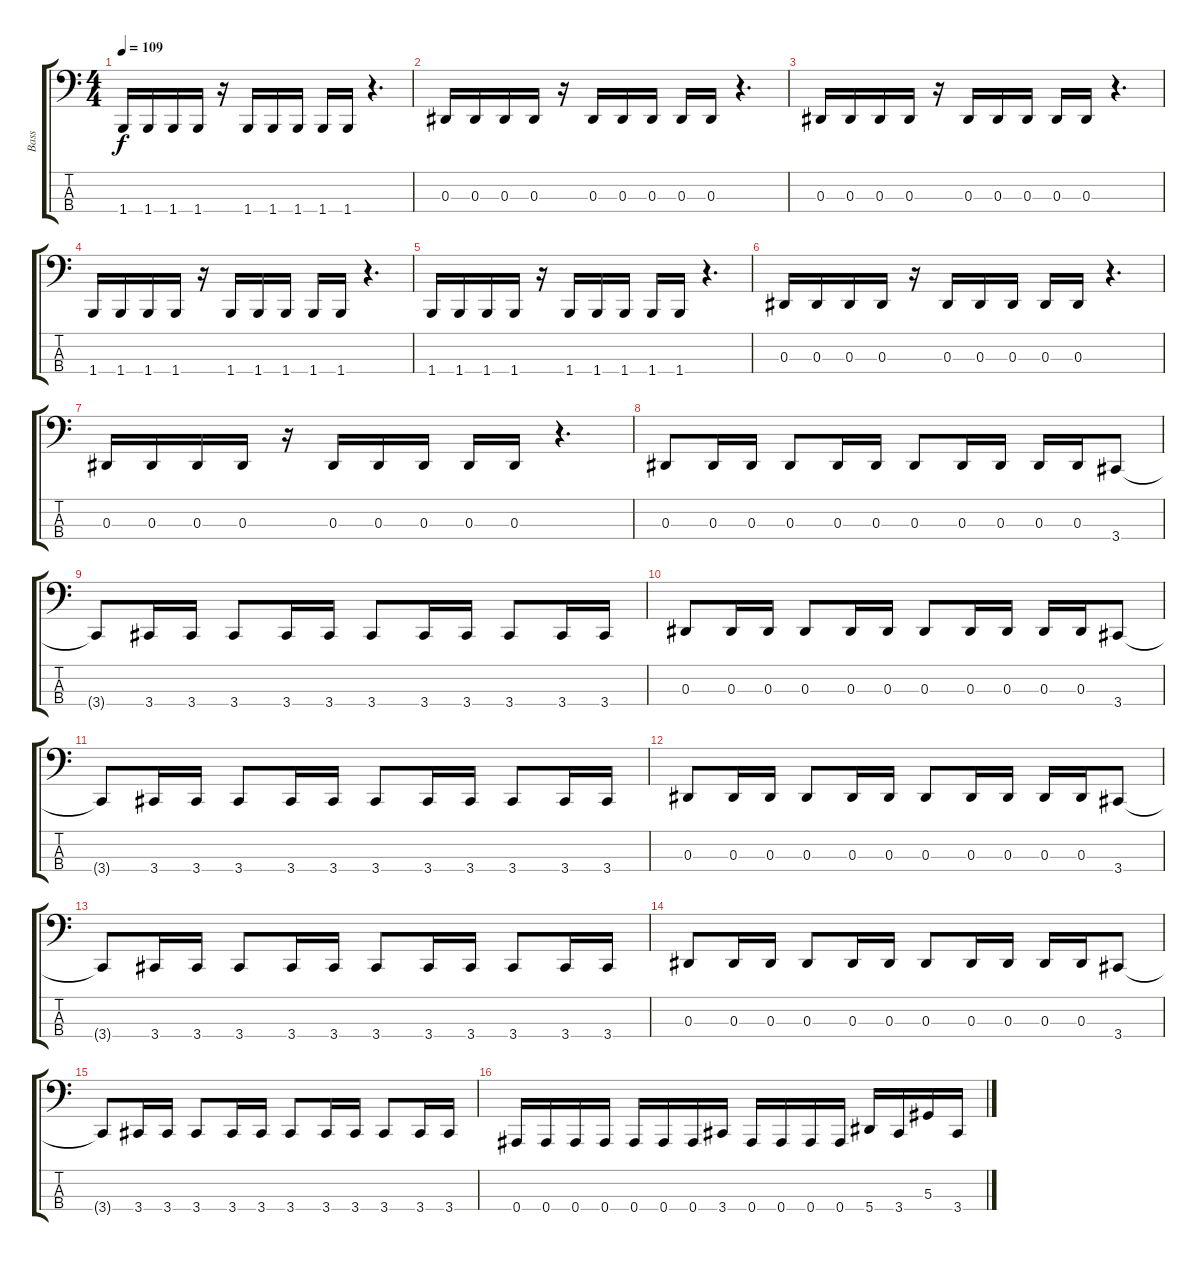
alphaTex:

\track ("Bass" "Bass") {instrument electricbassfinger}
\staff {score tabs}
\tuning (Db2 Ab1 Eb1 Bb0) {hide}
\ts (4 4)
\tempo 109
\clef f4
\ks c
1.4.16{dy f} 1.4.16 1.4.16 1.4.16 r.16 1.4.16 1.4.16 1.4.16 1.4.16 1.4.16 r.4{d} |
0.3.16 0.3.16 0.3.16 0.3.16 r.16 0.3.16 0.3.16 0.3.16 0.3.16 0.3.16 r.4{d} |
0.3.16 0.3.16 0.3.16 0.3.16 r.16 0.3.16 0.3.16 0.3.16 0.3.16 0.3.16 r.4{d} |
1.4.16 1.4.16 1.4.16 1.4.16 r.16 1.4.16 1.4.16 1.4.16 1.4.16 1.4.16 r.4{d} |
1.4.16 1.4.16 1.4.16 1.4.16 r.16 1.4.16 1.4.16 1.4.16 1.4.16 1.4.16 r.4{d} |
0.3.16 0.3.16 0.3.16 0.3.16 r.16 0.3.16 0.3.16 0.3.16 0.3.16 0.3.16 r.4{d} |
0.3.16 0.3.16 0.3.16 0.3.16 r.16 0.3.16 0.3.16 0.3.16 0.3.16 0.3.16 r.4{d} |
0.3.8 0.3.16 0.3.16 0.3.8 0.3.16 0.3.16 0.3.8 0.3.16 0.3.16 0.3.16 0.3.16 3.4.8 |
3.4{t}.8 3.4.16 3.4.16 3.4.8 3.4.16 3.4.16 3.4.8 3.4.16 3.4.16 3.4.8 3.4.16 3.4.16 |
0.3.8 0.3.16 0.3.16 0.3.8 0.3.16 0.3.16 0.3.8 0.3.16 0.3.16 0.3.16 0.3.16 3.4.8 |
3.4{t}.8 3.4.16 3.4.16 3.4.8 3.4.16 3.4.16 3.4.8 3.4.16 3.4.16 3.4.8 3.4.16 3.4.16 |
0.3.8 0.3.16 0.3.16 0.3.8 0.3.16 0.3.16 0.3.8 0.3.16 0.3.16 0.3.16 0.3.16 3.4.8 |
3.4{t}.8 3.4.16 3.4.16 3.4.8 3.4.16 3.4.16 3.4.8 3.4.16 3.4.16 3.4.8 3.4.16 3.4.16 |
0.3.8 0.3.16 0.3.16 0.3.8 0.3.16 0.3.16 0.3.8 0.3.16 0.3.16 0.3.16 0.3.16 3.4.8 |
3.4{t}.8 3.4.16 3.4.16 3.4.8 3.4.16 3.4.16 3.4.8 3.4.16 3.4.16 3.4.8 3.4.16 3.4.16 |
0.4.16 0.4.16 0.4.16 0.4.16 0.4.16 0.4.16 0.4.16 3.4.16 0.4.16 0.4.16 0.4.16 0.4.16 5.4.16 3.4.16 5.3.16 3.4.16
